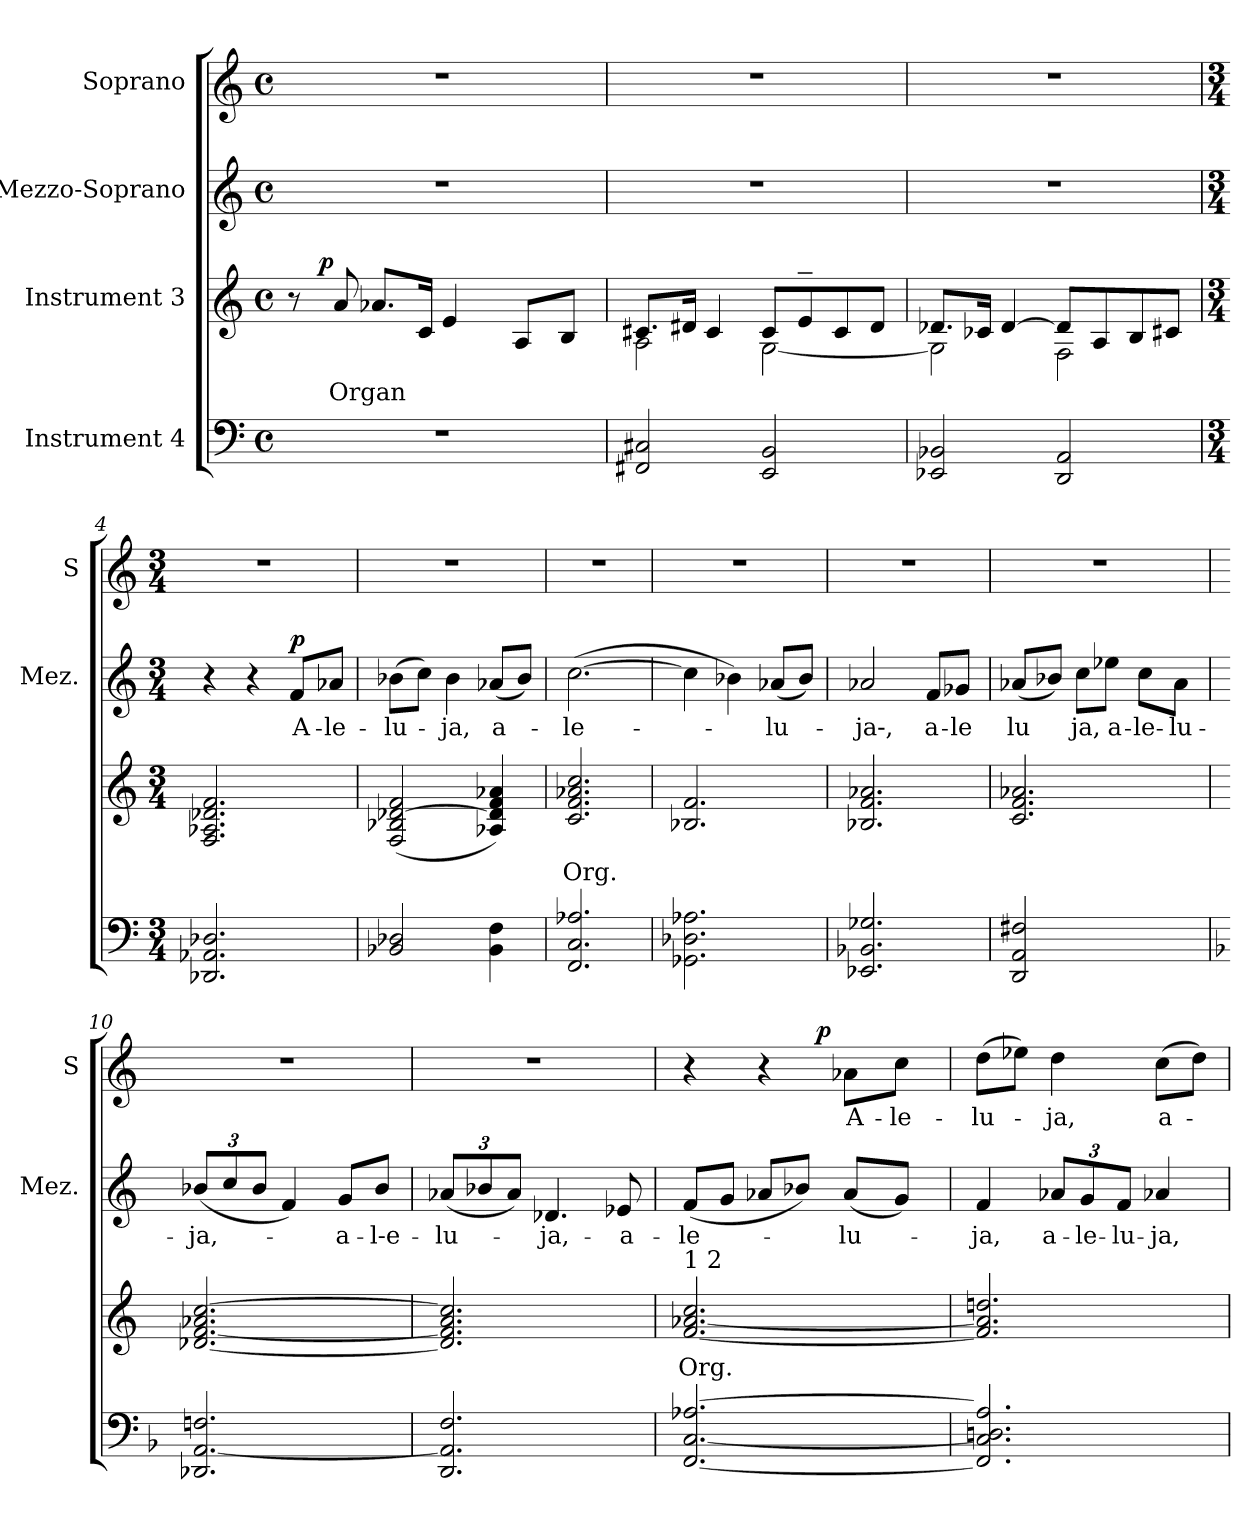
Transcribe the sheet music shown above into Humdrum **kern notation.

**kern	**kern	**text	**dynam	**kern	**text	**dynam	**kern	**text	**dynam
*part4	*part3	*part3	*part3	*part2	*part2	*part2	*part1	*part1	*part1
*staff4	*staff3	*staff3	*staff3	*staff2	*staff2	*staff2	*staff1	*staff1	*staff1
*I"Instrument 4	*I"Instrument 3	*	*	*I"Mezzo-Soprano	*	*	*I"Soprano	*	*
*	*	*	*	*I'Mez.	*	*	*I'S	*	*
!!LO:PB:g=z
*stria5	*stria5	*	*	*stria5	*	*	*stria5	*	*
*clefF4	*clefG2	*	*	*clefG2	*	*	*clefG2	*	*
*M4/4	*M4/4	*	*	*M4/4	*	*	*M4/4	*	*
*met(c)	*met(c)	*	*	*met(c)	*	*	*met(c)	*	*
=1	=1	=1	=1	=1	=1	=1	=1	=1	=1
*	*^	*	*	*	*	*	*	*	*
1r	8r	16.ryy	.	.	1r	.	.	1r	.	.
!	!	!	!	!LO:DY:b	!	!	!	!	!	!
.	.	2ryy	.	p	.	.	.	.	.	.
!	!	!	!LO:LY:b:rj	!	!	!	!	!	!	!
.	8a/	.	Organ	.	.	.	.	.	.	.
.	8.a-X/L	.	.	.	.	.	.	.	.	.
.	16c/J	.	.	.	.	.	.	.	.	.
.	4e/	.	.	.	.	.	.	.	.	.
.	.	4ryy	.	.	.	.	.	.	.	.
.	8A/L	.	.	.	.	.	.	.	.	.
.	.	8ryy	.	.	.	.	.	.	.	.
.	8B/J	.	.	.	.	.	.	.	.	.
.	.	32ryy	.	.	.	.	.	.	.	.
=2	=2	=2	=2	=2	=2	=2	=2	=2	=2	=2
2C#X/ 2FF#X/	8.c#X/L	2A\	.	.	1r	.	.	1r	.	.
.	16d#X/J	.	.	.	.	.	.	.	.	.
.	4c#/	.	.	.	.	.	.	.	.	.
2BB/ 2EE/	8c#/L	[<2G\	.	.	.	.	.	.	.	.
.	8e~</	.	.	.	.	.	.	.	.	.
.	8c#/	.	.	.	.	.	.	.	.	.
.	8d#/J	.	.	.	.	.	.	.	.	.
=3	=3	=3	=3	=3	=3	=3	=3	=3	=3	=3
2BB-X/ 2EE-X/	8.d-X/L	2G\]	.	.	1r	.	.	1r	.	.
.	16c-X/J	.	.	.	.	.	.	.	.	.
.	[>4d-/	.	.	.	.	.	.	.	.	.
2AA/ 2DD/	8d-/L]	2F\	.	.	.	.	.	.	.	.
.	8A/	.	.	.	.	.	.	.	.	.
.	8B/	.	.	.	.	.	.	.	.	.
.	8c#X/J	.	.	.	.	.	.	.	.	.
*	*v	*v	*	*	*	*	*	*	*	*
=4	=4	=4	=4	=4	=4	=4	=4	=4	=4
*M3/4	*M3/4	*	*	*M3/4	*	*	*M3/4	*	*
!	!	!	!	!	!	!	!LO:N:vis=1	!	!
2.D-X/ 2.AA-X/ 2.DD-X/	2.f/ 2.d-X/ 2.A-X/ 2.F/	.	.	4r	.	.	2.r	.	.
.	.	.	.	4r	.	.	.	.	.
!	!	!	!	!	!LO:LY:b:cj	!LO:DY:a	!	!	!
.	.	.	.	8f/L	A-	p	.	.	.
!	!	!	!	!	!LO:LY:b:cj	!	!	!	!
.	.	.	.	8a-X/J	-le-	.	.	.	.
=5	=5	=5	=5	=5	=5	=5	=5	=5	=5
!	!	!	!	!	!LO:LY:b:cj	!	!LO:N:vis=1	!	!
2D-X/ 2BB-X/	(<2f/ [>2d-X/ 2B-X/ 2F/	.	.	(>8b-X\L	-lu-	.	2.r	.	.
.	.	.	.	8cc\J)	.	.	.	.	.
!	!	!	!	!	!LO:LY:b:cj	!	!	!	!
.	.	.	.	4b-\	-ja,	.	.	.	.
!	!	!	!	!	!LO:LY:b:cj	!	!	!	!
4F\ 4BB-\	4a-X/ 4f/ 4d-/] 4A-X/)	.	.	(<8a-X/L	a-	.	.	.	.
.	.	.	.	8b-/J)	.	.	.	.	.
!!LO:LB:g=z
=6	=6	=6	=6	=6	=6	=6	=6	=6	=6
!	!	!LO:LY:b:rj	!	!	!LO:LY:b:cj	!	!LO:N:vis=1	!	!
2.A-X/ 2.C/ 2.FF/	2.cc/ 2.a-X/ 2.f/ 2.c/	Org.	.	(>[>2.cc\	-le-	.	2.r	.	.
=7	=7	=7	=7	=7	=7	=7	=7	=7	=7
!	!	!	!	!	!	!	!LO:N:vis=1	!	!
2.A-X\ 2.D-X\ 2.GG-X\	2.f/ 2.B-X/	.	.	4cc\]	.	.	2.r	.	.
.	.	.	.	4b-X\)	.	.	.	.	.
!	!	!	!	!	!LO:LY:b:cj	!	!	!	!
.	.	.	.	(<8a-X/L	-lu-	.	.	.	.
.	.	.	.	8b-/J)	.	.	.	.	.
=8	=8	=8	=8	=8	=8	=8	=8	=8	=8
!	!	!	!	!	!LO:LY:b:cj	!	!LO:N:vis=1	!	!
*	*	*	*	*^	*	*	*	*	*
2.G-X/ 2.BB-X/ 2.EE-X/	2.a-X/ 2.f/ 2.B-X/	.	.	2a-X/	2ryy	-ja-,	.	2.r	.	.
!	!	!	!	!	!	!LO:LY:b:cj	!	!	!	!
.	.	.	.	8f/L	8...ryy	a-	.	.	.	.
!	!	!	!	!	!	!LO:LY:b:cj	!	!	!	!
.	.	.	.	8g-X/J	.	-le	.	.	.	.
.	.	.	.	.	64ryy	.	.	.	.	.
=9	=9	=9	=9	=9	=9	=9	=9	=9	=9	=9
!	!	!	!	!	!	!LO:LY:b:cj	!	!LO:N:vis=1	!	!
2F#X/ 2AA/ 2DD/	2.a-X/ 2.f/ 2.c/	.	.	(<8a-X/L	16.ryy	lu	.	2.r	.	.
.	.	.	.	.	2ryy	.	.	.	.	.
.	.	.	.	8b-X/J)	.	.	.	.	.	.
!	!	!	!	!	!	!LO:LY:b:cj	!	!	!	!
.	.	.	.	8cc\L	.	ja,	.	.	.	.
!	!	!	!	!	!	!LO:LY:b:cj	!	!	!	!
.	.	.	.	8ee-X\J	.	a-	.	.	.	.
!	!	!	!	!	!	!LO:LY:b	!	!	!	!
4ryy	.	.	.	8cc\L	.	-le-	.	.	.	.
.	.	.	.	.	8ryy	.	.	.	.	.
!	!	!	!	!	!	!LO:LY:b:cj	!	!	!	!
.	.	.	.	8a-\J	.	-lu-	.	.	.	.
.	.	.	.	.	32ryy	.	.	.	.	.
*	*	*	*	*v	*v	*	*	*	*	*
=10	=10	=10	=10	=10	=10	=10	=10	=10	=10
*k[b-]	*	*	*	*	*	*	*	*	*
*F:	*	*	*	*	*	*	*	*	*
*	*	*	*	*Xbrackettup	*	*	*	*	*
*	*	*	*	*^	*	*	*	*	*
!	!	!	!	!	!	!LO:LY:b:cj	!	!LO:N:vis=1	!	!
*	*	*	*	*v	*v	*	*	*	*	*
2.Fn/ [<2.AA/ 2.DD-X/	[>2.cc/ 2.a-X/ [<2.f/ [<2.d-X/	.	.	(>12b-X/L	-ja,-	.	2.r	.	.
.	.	.	.	12cc/	.	.	.	.	.
.	.	.	.	12b-/J	.	.	.	.	.
.	.	.	.	4f/)	.	.	.	.	.
!	!	!	!	!	!LO:LY:b:cj	!	!	!	!
.	.	.	.	8g/L	-a-	.	.	.	.
!	!	!	!	!	!LO:LY:b:cj	!	!	!	!
.	.	.	.	8b-/J	-l-e-	.	.	.	.
=11	=11	=11	=11	=11	=11	=11	=11	=11	=11
!	!	!	!	!	!LO:LY:b:cj	!	!LO:N:vis=1	!	!
2.F/ 2.AA/] 2.DD/	2.cc/] 2.a/ 2.f/] 2.d-/]	.	.	(<12a-X/L	-lu-	.	2.r	.	.
.	.	.	.	12b-X/	.	.	.	.	.
.	.	.	.	12a-/J)	.	.	.	.	.
!	!	!	!	!	!LO:LY:b:cj	!	!	!	!
.	.	.	.	4.d-X/	-ja,-	.	.	.	.
!	!	!	!	!	!LO:LY:b:rj	!	!	!	!
.	.	.	.	8e-X/	-a-	.	.	.	.
!!LO:LB:g=z
=12	=12	=12	=12	=12	=12	=12	=12	=12	=12
*k[]	*	*	*	*	*	*	*	*	*
*C:	*	*	*	*	*	*	*	*	*
!	!	!	!	!	!	!	!LO:TX:a:t=1 2	!	!
!	!LO:TX:a:t=1 2	!	!	!	!	!	!	!	!
!	!	!LO:LY:b:rj	!	!	!LO:LY:b:cj	!	!	!	!
*	*	*	*	*	*	*	*^	*	*
[>2.A-X/ [<2.C/ [<2.FF/	2.cc/ [>2.a-X/ [<2.f/	Org.	.	(<8f/L	-le-	.	4r	4ryy	.	.
.	.	.	.	8g/J	.	.	.	.	.	.
.	.	.	.	8a-X/L	.	.	4r	8ryy	.	.
.	.	.	.	8b-X/J)	.	.	.	32.ryy	.	.
!	!	!	!	!	!	!	!	!	!	!LO:DY:a
.	.	.	.	.	.	.	.	4ryy	.	p
!	!	!	!	!	!LO:LY:b:cj	!	!	!	!LO:LY:b	!
.	.	.	.	(<8a-/L	-lu-	.	8a-X\L	.	A-	.
!	!	!	!	!	!	!	!	!	!LO:LY:b:rj	!
.	.	.	.	8g/J)	.	.	8cc\J	.	-le-	.
.	.	.	.	.	.	.	.	16ryy	.	.
.	.	.	.	.	.	.	.	64ryy	.	.
=13	=13	=13	=13	=13	=13	=13	=13	=13	=13	=13
!	!	!	!	!	!LO:LY:b:cj	!	!	!	!LO:LY:b:cj	!
*	*	*	*	*	*	*	*v	*v	*	*
2.A-/] 2.C/] 2.FF/] 2.Dn/	2.ddn/ 2.a-/] 2.f/]	.	.	4f/	-ja,	.	(>8dd\L	-lu-	.
.	.	.	.	.	.	.	8ee-X\J)	.	.
!	!	!	!	!	!LO:LY:b:cj	!	!	!LO:LY:b:cj	!
.	.	.	.	12a-X/L	a-	.	4dd\	-ja,	.
!	!	!	!	!	!LO:LY:b:cj	!	!	!	!
.	.	.	.	12g/	-le-	.	.	.	.
!	!	!	!	!	!LO:LY:b:cj	!	!	!	!
.	.	.	.	12f/J	-lu-	.	.	.	.
!	!	!	!	!	!LO:LY:b:cj	!	!	!LO:LY:b:cj	!
.	.	.	.	4a-X/	-ja,	.	(>8cc\L	a-	.
.	.	.	.	.	.	.	8dd\J)	.	.
=	=	=	=	=	=	=	=	=	=
*-	*-	*-	*-	*-	*-	*-	*-	*-	*-
